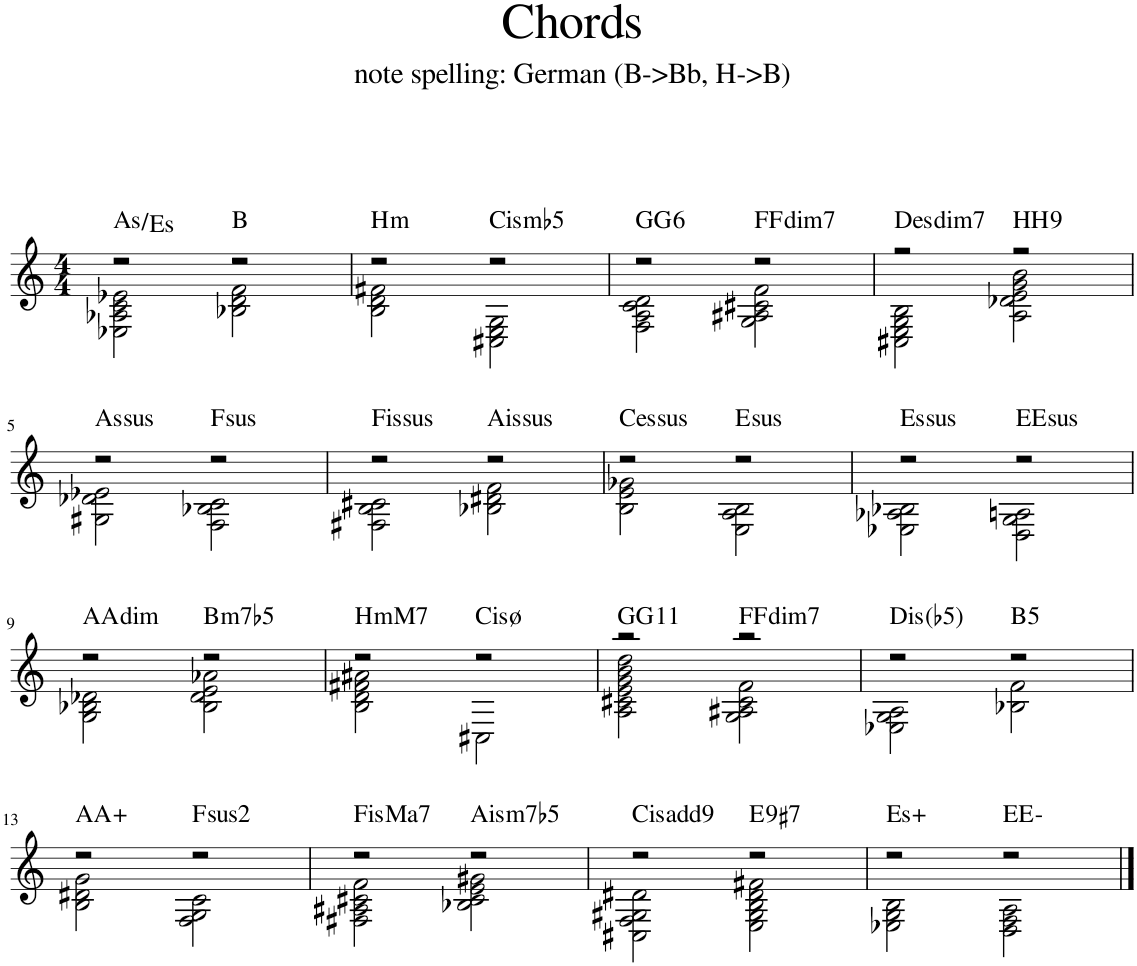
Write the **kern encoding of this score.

**kern	**harte
*part1	*part1
*staff1	*
*I"Piano	*
*I'Pno.	*
*clefG2	*
*k[]	*
*M4/4	*
=1	=1
*^	*
2r	2E-X\ 2A-X\ 2c\ 2e-X\	Ab:maj/5
2r	2B-X\ 2d\ 2f\	Bb:maj
=2	=2	=2
!	!	!LO:H:kt=m
2r	2B\ 2d\ 2f#X\	B:min
!	!	!LO:H:kt=m
2r	2C#X\ 2E\ 2G\	C#:(b3,b5)
=3	=3	=3
!	!	!LO:H:kt=6
2r	2F\ 2A\ 2c\ 2d\	Gbb:maj6
!	!	!LO:H:kt=dim7
2r	2G\ 2A#X\ 2c#X\ 2f\	F##:dim7
=4	=4	=4
!	!	!LO:H:kt=dim7
2r	2C#X\ 2E\ 2G\ 2B\	Db:dim7
!	!	!LO:H:kt=9
2r	2A\ 2d-X\ 2e\ 2g\ 2b\	Bbb:9
!!LO:LB:g=z	!!
=5	=5	=5
!	!	!LO:H:kt=sus
2r	2G#X\ 2d-X\ 2e-X\	Ab:sus4
!	!	!LO:H:kt=sus
2r	2F\ 2B-X\ 2c\	F:sus4
=6	=6	=6
!	!	!LO:H:kt=sus
2r	2F#X\ 2B\ 2c#X\	F#:sus4
!	!	!LO:H:kt=sus
2r	2B-X\ 2d#X\ 2f\	A#:sus4
=7	=7	=7
!	!	!LO:H:kt=sus
2r	2B\ 2e\ 2g-X\	Cb:sus4
!	!	!LO:H:kt=sus
2r	2E\ 2A\ 2B\	E:sus4
=8	=8	=8
!	!	!LO:H:kt=sus
2r	2E-X\ 2A-X\ 2B-X\	Eb:sus4
!	!	!LO:H:kt=sus
2r	2D\ 2G\ 2An\	Ebb:sus4
!!LO:LB:g=z	!!
=9	=9	=9
!	!	!LO:H:kt=dim
2r	2G\ 2B-X\ 2d-X\	Abb:dim
!	!	!LO:H:kt=m7b5
2r	2B-\ 2d-\ 2e\ 2a-X\	Bb:hdim7
=10	=10	=10
!	!	!LO:H:kt=mM7
2r	2B\ 2d\ 2f#X\ 2a#X\	B:minmaj7
2r	2C#X\	C#:hdim7
=11	=11	=11
!	!	!LO:H:kt=11
2r	2A\ 2c#X\ 2e\ 2g\ 2b\ 2dd\	G##:9(11)
!	!	!LO:H:kt=dim7
2r	2G\ 2A#X\ 2c#\ 2f\	F##:dim7
=12	=12	=12
2r	2E-X\ 2G\ 2A\	D#:(3,b5)
!	!	!LO:H:kt=5
2r	2B-X\ 2f\	Bb:(1,5)
!!LO:LB:g=z	!!
=13	=13	=13
2r	2B\ 2d#X\ 2g\	A##:aug
!	!	!LO:H:kt=2
2r	2F\ 2G\ 2c\	F:(1,2,5)
=14	=14	=14
!	!	!LO:H:kt=Ma7
2r	2F#X\ 2A#X\ 2c#X\ 2f\	F#:maj7
!	!	!LO:H:kt=m7b5
2r	2B-X\ 2c#\ 2e\ 2g#X\	A#:hdim7
=15	=15	=15
2r	2C#X\ 2F\ 2G#X\ 2d#X\	C#:maj(9)
!	!	!LO:H:kt=9
2r	2E\ 2G#\ 2B\ 2d#\ 2f#X\	E:9(#7)
=16	=16	=16
2r	2E-X\ 2G\ 2B\	Eb:aug
2r	2D\ 2F\ 2A\	Ebb:min
*v	*v	*
==	==
*-	*-
